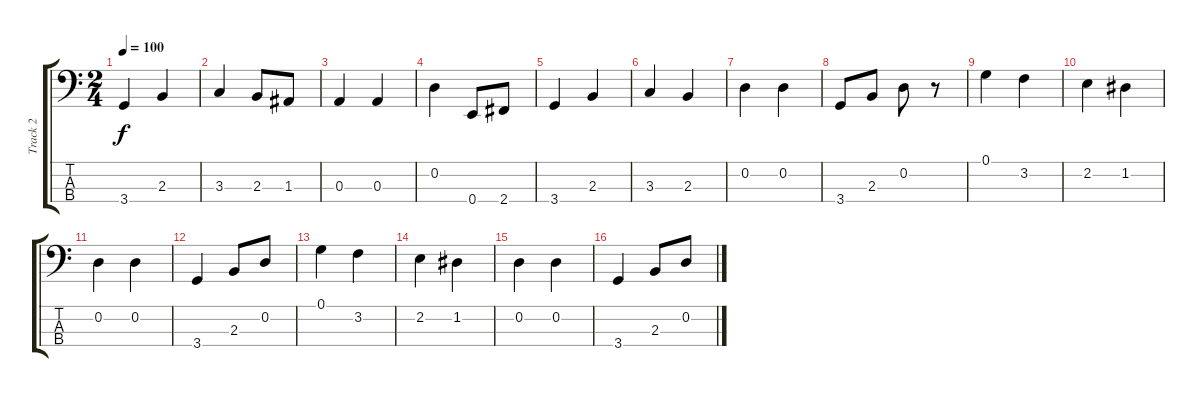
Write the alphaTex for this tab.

\track ("Track 2" "Track 2") {instrument electricbassfinger}
\staff {score tabs}
\tuning (G2 D2 A1 E1) {hide}
\ts (2 4)
\tempo 100
\clef f4
\ks c
3.4.4{dy f} 2.3.4 |
3.3.4 2.3.8 1.3.8 |
0.3.4 0.3.4 |
0.2.4 0.4.8 2.4.8 |
3.4.4 2.3.4 |
3.3.4 2.3.4 |
0.2.4 0.2.4 |
3.4.8 2.3.8 0.2.8 r.8 |
0.1.4 3.2.4 |
2.2.4 1.2.4 |
0.2.4 0.2.4 |
3.4.4 2.3.8 0.2.8 |
0.1.4 3.2.4 |
2.2.4 1.2.4 |
0.2.4 0.2.4 |
3.4.4 2.3.8 0.2.8
